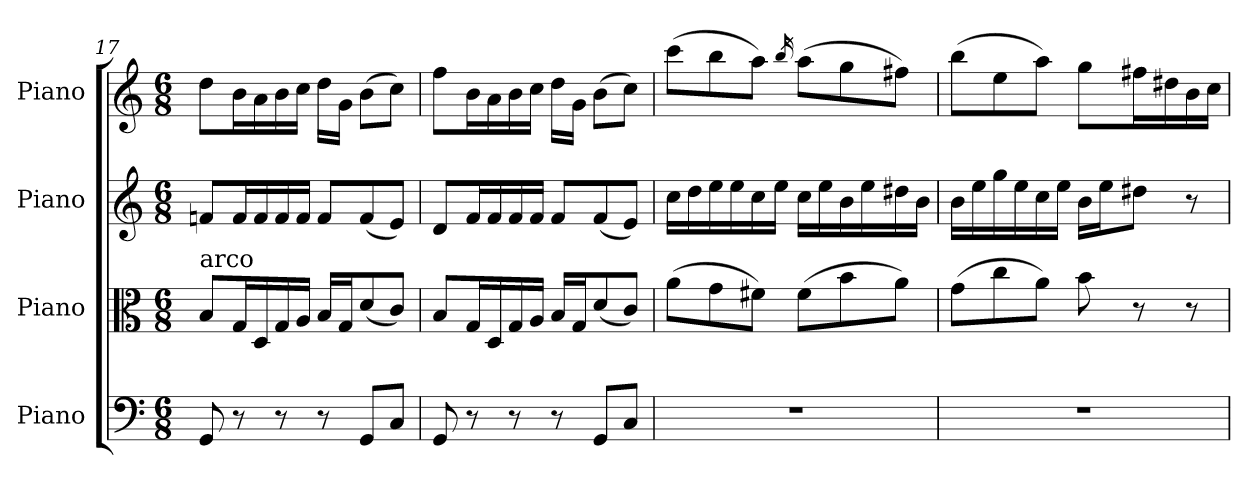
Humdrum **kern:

**kern	**kern	**kern	**kern
*part4	*part3	*part2	*part1
*staff4	*staff3	*staff2	*staff1
*I"Piano	*I"Piano	*I"Piano	*I"Piano
*I'Pno	*I'Pno	*I'Pno	*I'Pno
*clefF4	*clefC3	*clefG2	*clefG2
*k[]	*k[]	*k[]	*k[]
*M6/8	*M6/8	*M6/8	*M6/8
=17	=17	=17	=17
!	!LO:TX:a:t=arco	!	!
8GG/	8B/L	8fn/L	8dd\L
8r	16G/L	16f/L	16b\L
.	16D/	16f/	16a\
8r	16G/	16f/	16b\
.	16A/JJ	16f/JJ	16cc\JJ
8r	16B/LL	8f/L	16dd\LL
.	16G/J	.	16g\JJ
8GG/L	(8d/	(8f/	(8b\L
8C/J	8c/J)	8e/J)	8cc\J)
=18	=18	=18	=18
8GG/	8B/L	8d/L	8ff\L
8r	16G/L	16f/L	16b\L
.	16D/	16f/	16a\
8r	16G/	16f/	16b\
.	16A/JJ	16f/JJ	16cc\JJ
8r	16B/LL	8f/L	16dd\LL
.	16G/J	.	16g\JJ
8GG/L	(8d/	(8f/	(8b\L
8C/J	8c/J)	8e/J)	8cc\J)
!!LO:PB:g=z
=19	=19	=19	=19
2.r	(8a\L	16cc\LL	(8ccc\L
.	.	16dd\	.
.	8g\	16ee\	8bb\
.	.	16ee\	.
.	8f#X\J)	16cc\	8aa\J)
.	.	16ee\JJ	.
.	.	.	16qbb/
.	(8f#\L	16cc\LL	(8aa\L
.	.	16ee\	.
.	8b\	16b\	8gg\
.	.	16ee\	.
.	8a\J)	16dd#X\	8ff#X\J)
.	.	16b\JJ	.
=20	=20	=20	=20
2.r	(8g\L	16b\LL	(8bb\L
.	.	16ee\	.
.	8cc\	16gg\	8ee\
.	.	16ee\	.
.	8a\J)	16cc\	8aa\J)
.	.	16ee\JJ	.
.	8b\	16b\LL	8gg\L
.	.	16ee\J	.
.	8r	8dd#X\J	16ff#X\L
.	.	.	16dd#X\
.	8r	8r	16b\
.	.	.	16cc\JJ
=	=	=	=
*-	*-	*-	*-
